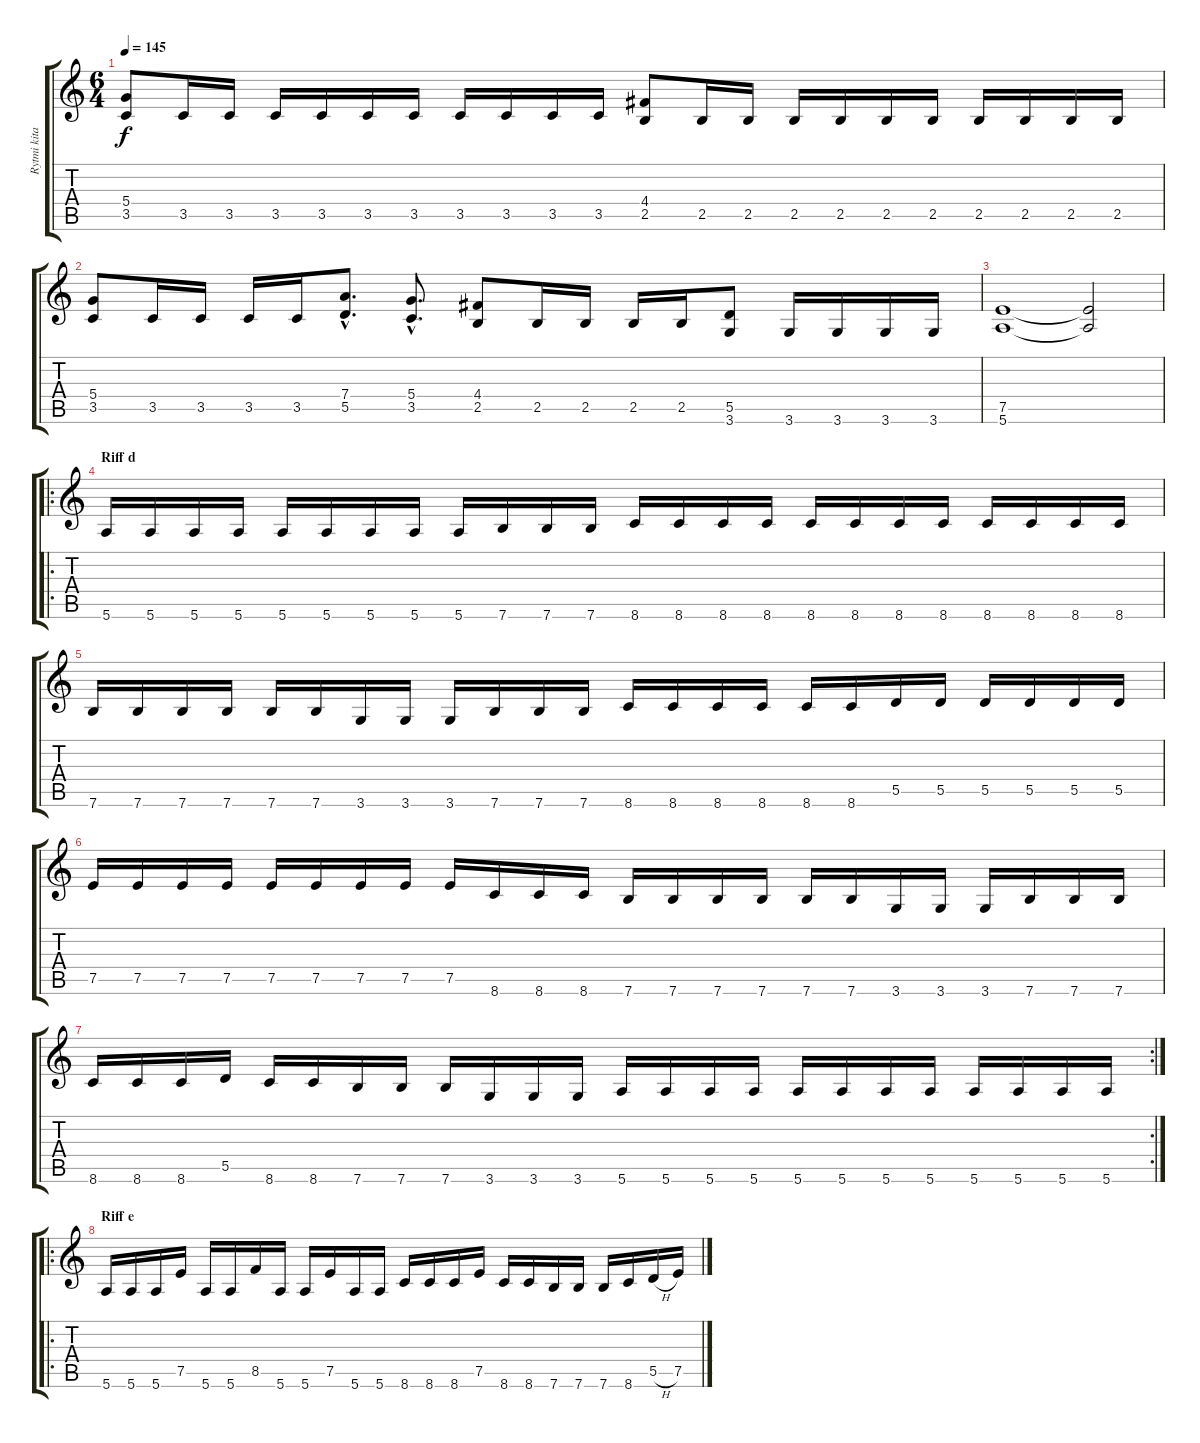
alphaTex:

\track ("Rytmi kitara" "Rytmi kita") {instrument distortionguitar}
\staff {score tabs}
\tuning (E4 B3 G3 D3 A2 E2) {hide}
\ts (6 4)
\tempo 145
\clef g2
\ks c
(5.4 3.5).8{dy f} 3.5.16 3.5.16 3.5.16 3.5.16 3.5.16 3.5.16 3.5.16 3.5.16 3.5.16 3.5.16 (4.4 2.5).8 2.5.16 2.5.16 2.5.16 2.5.16 2.5.16 2.5.16 2.5.16 2.5.16 2.5.16 2.5.16 |
(5.4 3.5).8 3.5.16 3.5.16 3.5.16 3.5.16 (7.4{hac} 5.5{hac}).8{d} (5.4{hac} 3.5{hac}).8{d} (4.4 2.5).8 2.5.16 2.5.16 2.5.16 2.5.16 (5.5 3.6).8 3.6.16 3.6.16 3.6.16 3.6.16 |
(7.5 5.6).1 (7.5{t} 5.6{t}).2 |
\ro
\section ("" "Riff d")
5.6.16 5.6.16 5.6.16 5.6.16 5.6.16 5.6.16 5.6.16 5.6.16 5.6.16 7.6.16 7.6.16 7.6.16 8.6.16 8.6.16 8.6.16 8.6.16 8.6.16 8.6.16 8.6.16 8.6.16 8.6.16 8.6.16 8.6.16 8.6.16 |
7.6.16 7.6.16 7.6.16 7.6.16 7.6.16 7.6.16 3.6.16 3.6.16 3.6.16 7.6.16 7.6.16 7.6.16 8.6.16 8.6.16 8.6.16 8.6.16 8.6.16 8.6.16 5.5.16 5.5.16 5.5.16 5.5.16 5.5.16 5.5.16 |
7.5.16 7.5.16 7.5.16 7.5.16 7.5.16 7.5.16 7.5.16 7.5.16 7.5.16 8.6.16 8.6.16 8.6.16 7.6.16 7.6.16 7.6.16 7.6.16 7.6.16 7.6.16 3.6.16 3.6.16 3.6.16 7.6.16 7.6.16 7.6.16 |
\rc 2
8.6.16 8.6.16 8.6.16 5.5.16 8.6.16 8.6.16 7.6.16 7.6.16 7.6.16 3.6.16 3.6.16 3.6.16 5.6.16 5.6.16 5.6.16 5.6.16 5.6.16 5.6.16 5.6.16 5.6.16 5.6.16 5.6.16 5.6.16 5.6.16 |
\ro
\section ("" "Riff e")
5.6.16 5.6.16 5.6.16 7.5.16 5.6.16 5.6.16 8.5.16 5.6.16 5.6.16 7.5.16 5.6.16 5.6.16 8.6.16 8.6.16 8.6.16 7.5.16 8.6.16 8.6.16 7.6.16 7.6.16 7.6.16 8.6.16 5.5{h}.16 7.5.16
